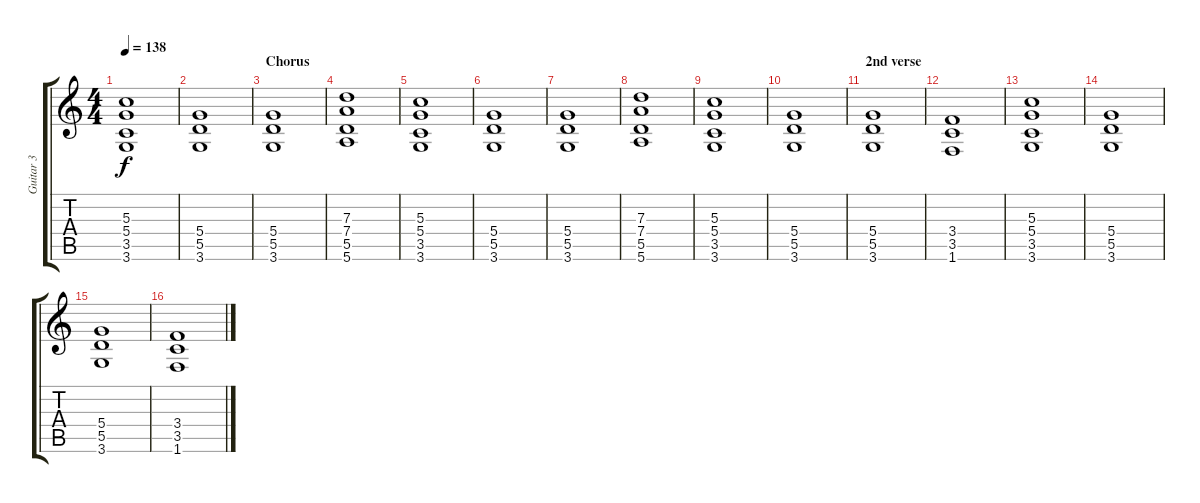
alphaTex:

\track ("Guitar 3" "Guitar 3") {instrument distortionguitar}
\staff {score tabs}
\tuning (E4 B3 G3 D3 A2 E2) {hide}
\ts (4 4)
\tempo 138
\clef g2
\ks c
(5.3 5.4 3.5 3.6).1{dy f} |
(5.4 5.5 3.6).1 |
\section ("" "Chorus")
(5.4 5.5 3.6).1 |
(7.3 7.4 5.5 5.6).1 |
(5.3 5.4 3.5 3.6).1 |
(5.4 5.5 3.6).1 |
(5.4 5.5 3.6).1 |
(7.3 7.4 5.5 5.6).1 |
(5.3 5.4 3.5 3.6).1 |
(5.4 5.5 3.6).1 |
\section ("" "2nd verse")
(5.4 5.5 3.6).1 |
(3.4 3.5 1.6).1 |
(5.3 5.4 3.5 3.6).1 |
(5.4 5.5 3.6).1 |
(5.4 5.5 3.6).1 |
(3.4 3.5 1.6).1
